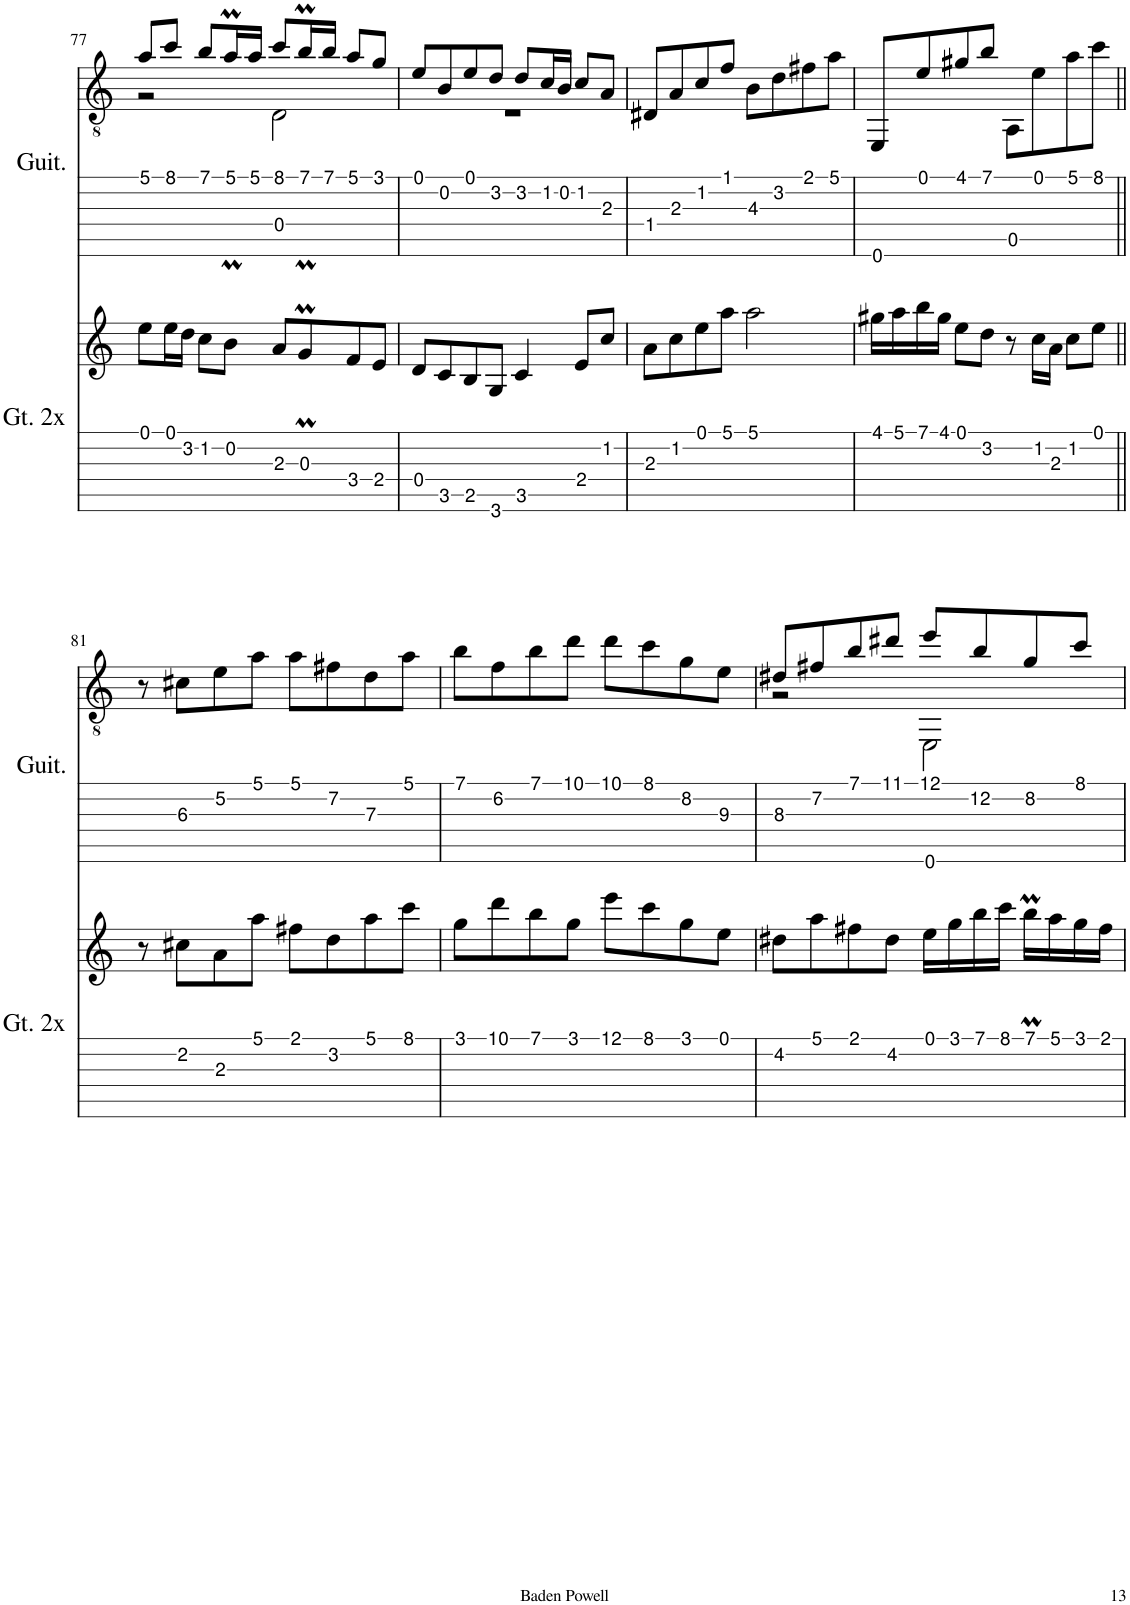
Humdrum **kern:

**kern	**kern	**kern	**kern
*part2	*part2	*part1	*part1
*staff4	*staff3	*staff2	*staff1
*I"Guitar (2x speed)	*	*I"Guitar	*
*I'Gt. 2x	*	*I'Guit.	*
!!LO:PB:g=z
*	*clefG2	*	*clefGv2
*k[]	*k[]	*k[]	*k[]
*	*M4/4	*M4/4	*M4/4
=77	=77	=77	=77
*	*	*^	*^
8eeL	8ee\L	8aL	2r	8a/L	2r
16eeL	16ee\L	8ccJ	.	8cc/J	.
16ddJJ	16dd\JJ	.	.	.	.
8ccL	8cc\L	8bL	.	8b/L	.
8bJ	8b\J	16aML	.	16aM/L	.
.	.	16aJJ	.	16a/JJ	.
8aL	8a/L	8ccL	2D	8cc/L	2D\
8gMJ	8gM/	16bmL	.	16bm/L	.
.	.	16bJJ	.	16b/JJ	.
8fL	8f/	8aL	.	8a/L	.
8eJ	8e/J	8gJ	.	8g/J	.
=78	=78	=78	=78	=78	=78
8dL	8d/L	8eL	1r	8e/L	1r
8cJ	8c/	8BJ	.	8B/	.
8BL	8B/	8eL	.	8e/	.
8GJ	8G/J	8dJ	.	8d/J	.
4c	4c/	8dL	.	8d/L	.
.	.	16cL	.	16c/L	.
.	.	16BJJ	.	16B/JJ	.
8eL	8e/L	8cL	.	8c/L	.
8ccJ	8cc/J	8AJ	.	8A/J	.
*	*	*v	*v	*	*
*	*	*	*v	*v
=79	=79	=79	=79
8aL	8a\L	8D#L	8D#X/L
8ccJ	8cc\	8AJ	8A/
8eeL	8ee\	8cL	8c/
8aaJ	8aa\J	8fJ	8f/J
2aa	2aa\	8BL	8B\L
.	.	8dJ	8d\
.	.	8f#L	8f#X\
.	.	8aJ	8a\J
=80	=80	=80	=80
16gg#LL	16gg#X\LL	8EEL	8EE/L
16aaJ	16aa\	.	.
16bbL	16bb\	8eJ	8e/
16gg#JJ	16gg#\JJ	.	.
8eeL	8ee\L	8g#L	8g#X/
8ddJ	8dd\J	8bJ	8b/J
8r	8r	8AAL	8AA\L
16ccLL	16cc\LL	8eJ	8e\
16aJJ	16a\JJ	.	.
8ccL	8cc\L	8aL	8a\
8eeJ	8ee\J	8ccJ	8cc\J
!!LO:LB:g=z
=81||	=81||	=81||	=81||
8r	8r	8r	8r
8cc#	8cc#X\L	8c#	8c#X\L
8aL	8a\	8eL	8e\
8aaJ	8aa\J	8aJ	8a\J
8ff#L	8ff#X\L	8aL	8a\L
8ddJ	8dd\	8f#J	8f#X\
8aaL	8aa\	8dL	8d\
8cccJ	8ccc\J	8aJ	8a\J
=82	=82	=82	=82
8ggL	8gg\L	8bL	8b\L
8dddJ	8ddd\	8fJ	8f\
8bbL	8bb\	8bL	8b\
8ggJ	8gg\J	8ddJ	8dd\J
8eeeL	8eee\L	8ddL	8dd\L
8cccJ	8ccc\	8ccJ	8cc\
8ggL	8gg\	8gL	8g\
8eeJ	8ee\J	8eJ	8e\J
=83	=83	=83	=83
*	*	*^	*^
8dd#XL	8dd#X\L	8d#L	2r	8d#X/L	2r
8aaJ	8aa\	8f#J	.	8f#X/	.
8ff#XL	8ff#X\	8bL	.	8b/	.
8dd#J	8dd#\J	8dd#J	.	8dd#X/J	.
16eeLL	16ee\LL	8eeL	2EE	8ee/L	2EE\
16ggJ	16gg\	.	.	.	.
16bbL	16bb\	8bJ	.	8b/	.
16cccJJ	16ccc\JJ	.	.	.	.
16bbmLL	16bbm\LL	8gL	.	8g/	.
16aaJ	16aa\	.	.	.	.
16ggL	16gg\	8ccJ	.	8cc/J	.
16ff#JJ	16ff#\JJ	.	.	.	.
*	*	*v	*v	*	*
*	*	*	*v	*v
=	=	=	=
*-	*-	*-	*-
